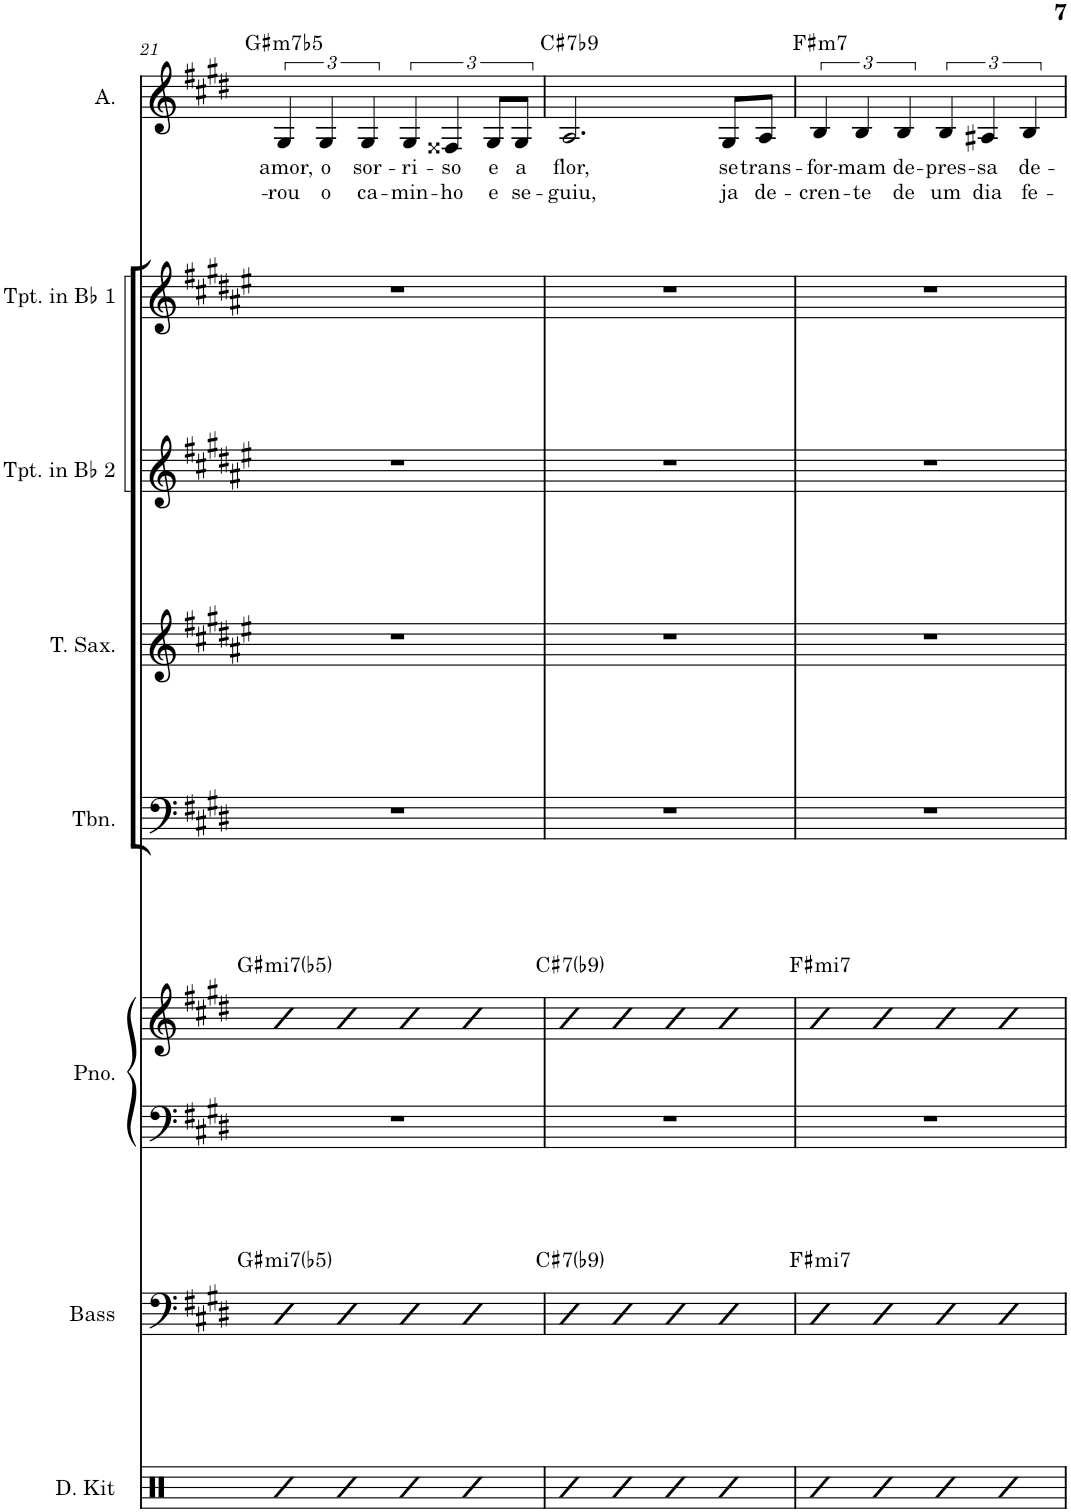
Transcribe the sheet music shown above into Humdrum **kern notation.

**kern	**kern	**harte	**kern	**kern	**harte	**kern	**kern	**kern	**kern	**kern	**text	**text	**harte
*part8	*part7	*part7	*part6	*part6	*part6	*part5	*part4	*part3	*part2	*part1	*part1	*part1	*part1
*staff9	*staff8	*	*staff7	*staff6	*	*staff5	*staff4	*staff3	*staff2	*staff1	*staff1	*staff1	*
*I"Drum Kit	*I"Acoustic Bass	*	*I"Piano	*	*	*I"Trombone	*I"Tenor Saxophone	*I"Trumpet in Bb 2	*I"Trumpet in Bb 1	*I"Alto	*	*	*
*I'D. Kit	*I'Bass	*	*I'Pno.	*	*	*I'Tbn.	*I'T. Sax.	*I'Tpt. in Bb 2	*I'Tpt. in Bb 1	*I'A.	*	*	*
!!LO:PB:g=z
*clefX	*clefF4	*	*clefF4	*clefG2	*	*clefF4	*clefG2	*clefG2	*clefG2	*clefG2	*	*	*
*	*Trd7c12	*	*	*	*	*	*Trd8c14	*Trd1c2	*Trd1c2	*	*	*	*
*k[]	*k[f#c#g#d#]	*	*k[f#c#g#d#]	*k[f#c#g#d#]	*	*k[f#c#g#d#]	*k[f#c#g#d#a#e#]	*k[f#c#g#d#a#e#]	*k[f#c#g#d#a#e#]	*k[f#c#g#d#]	*	*	*
*M4/4	*M4/4	*	*M4/4	*M4/4	*	*M4/4	*M4/4	*M4/4	*M4/4	*M4/4	*	*	*
=21	=21	=21	=21	=21	=21	=21	=21	=21	=21	=21	=21	=21	=21
!	!	!LO:H:kt=mi7(b5)	!	!	!LO:H:kt=mi7(b5)	!	!	!	!	!	!LO:LY:b	!LO:LY:b	!LO:H:kt=m7b5
4R	4bb	G#:hdim7	1r	4b	G#:hdim7	1r	1r	1r	1r	6G#/	amor,	-rou	G#:hdim7
!	!	!	!	!	!	!	!	!	!	!	!LO:LY:b	!LO:LY:b	!
.	.	.	.	.	.	.	.	.	.	6G#/	o	o	.
4R	4bb	.	.	4b	.	.	.	.	.	.	.	.	.
!	!	!	!	!	!	!	!	!	!	!	!LO:LY:b	!LO:LY:b	!
.	.	.	.	.	.	.	.	.	.	6G#/	sor-	ca-	.
!	!	!	!	!	!	!	!	!	!	!	!LO:LY:b	!LO:LY:b	!
4R	4bb	.	.	4b	.	.	.	.	.	6G#/	-ri-	-min-	.
!	!	!	!	!	!	!	!	!	!	!	!LO:LY:b	!LO:LY:b	!
.	.	.	.	.	.	.	.	.	.	6F##X/	-so	-ho	.
4R	4bb	.	.	4b	.	.	.	.	.	.	.	.	.
!	!	!	!	!	!	!	!	!	!	!	!LO:LY:b	!LO:LY:b	!
.	.	.	.	.	.	.	.	.	.	12G#/L	e	e	.
!	!	!	!	!	!	!	!	!	!	!	!LO:LY:b	!LO:LY:b	!
.	.	.	.	.	.	.	.	.	.	12G#/J	a	se-	.
=22	=22	=22	=22	=22	=22	=22	=22	=22	=22	=22	=22	=22	=22
!	!	!LO:H:kt=7	!	!	!LO:H:kt=7	!	!	!	!	!	!LO:LY:b	!LO:LY:b	!LO:H:kt=7
4R	4bb	C#:7(b9)	1r	4b	C#:7(b9)	1r	1r	1r	1r	2.A/	flor,	-guiu,	C#:7(b9)
4R	4bb	.	.	4b	.	.	.	.	.	.	.	.	.
4R	4bb	.	.	4b	.	.	.	.	.	.	.	.	.
!	!	!	!	!	!	!	!	!	!	!	!LO:LY:b	!LO:LY:b	!
4R	4bb	.	.	4b	.	.	.	.	.	8G#/L	se	ja	.
!	!	!	!	!	!	!	!	!	!	!	!LO:LY:b	!LO:LY:b	!
.	.	.	.	.	.	.	.	.	.	8A/J	trans-	de-	.
=23	=23	=23	=23	=23	=23	=23	=23	=23	=23	=23	=23	=23	=23
!	!	!LO:H:kt=mi7	!	!	!LO:H:kt=mi7	!	!	!	!	!	!LO:LY:b	!LO:LY:b	!LO:H:kt=m7
4R	4bb	F#:min7	1r	4b	F#:min7	1r	1r	1r	1r	6B/	-for-	-cren-	F#:min7
!	!	!	!	!	!	!	!	!	!	!	!LO:LY:b	!LO:LY:b	!
.	.	.	.	.	.	.	.	.	.	6B/	-mam	-te	.
4R	4bb	.	.	4b	.	.	.	.	.	.	.	.	.
!	!	!	!	!	!	!	!	!	!	!	!LO:LY:b	!LO:LY:b	!
.	.	.	.	.	.	.	.	.	.	6B/	de-	de	.
!	!	!	!	!	!	!	!	!	!	!	!LO:LY:b	!LO:LY:b	!
4R	4bb	.	.	4b	.	.	.	.	.	6B/	-pres-	um	.
!	!	!	!	!	!	!	!	!	!	!	!LO:LY:b	!LO:LY:b	!
.	.	.	.	.	.	.	.	.	.	6A#X/	-sa	dia	.
4R	4bb	.	.	4b	.	.	.	.	.	.	.	.	.
!	!	!	!	!	!	!	!	!	!	!	!LO:LY:b	!LO:LY:b	!
.	.	.	.	.	.	.	.	.	.	6B/	de-	fe-	.
=	=	=	=	=	=	=	=	=	=	=	=	=	=
*-	*-	*-	*-	*-	*-	*-	*-	*-	*-	*-	*-	*-	*-
